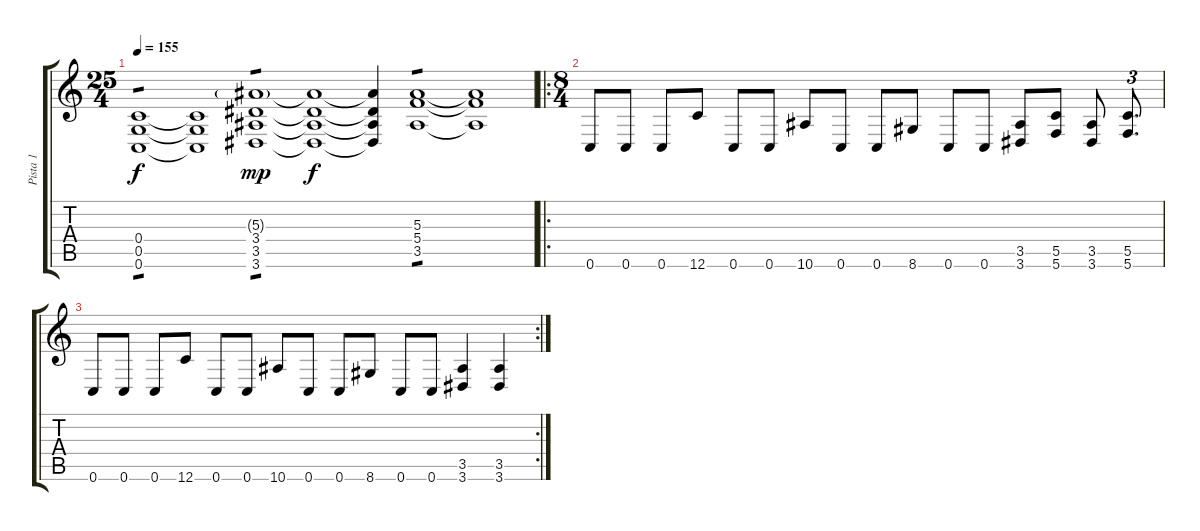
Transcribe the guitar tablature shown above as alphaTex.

\track ("Pista 1" "Pista 1") {instrument distortionguitar}
\staff {score tabs}
\tuning (D4 A3 F3 C3 G2 C2) {hide}
\ts (25 4)
\tempo 155
\clef g2
\ks c
(0.4 0.5 0.6).1{tp 1 dy f} (0.4{t} 0.5{t} 0.6{t}).1 (5.3{g} 3.4 3.5 3.6).1{tp 1 dy mp} (5.3{t} 3.4{t} 3.5{t} 3.6{t}).1{dy f} (5.3{t} 3.4{t} 3.5{t} 3.6{t}).4 (5.3 5.4 3.5).1{tp 1} (5.3{t} 5.4{t} 3.5{t}).1 |
\ro
\ts (8 4)
0.6.8 0.6.8 0.6.8 12.6.8 0.6.8 0.6.8 10.6.8 0.6.8 0.6.8 8.6.8 0.6.8 0.6.8 (3.5 3.6).8 (5.5 5.6).8 (3.5 3.6).8 (5.5 5.6).8{d tu (3 2)} |
\rc 2
0.6.8 0.6.8 0.6.8 12.6.8 0.6.8 0.6.8 10.6.8 0.6.8 0.6.8 8.6.8 0.6.8 0.6.8 (3.5 3.6).4 (3.5 3.6).4
